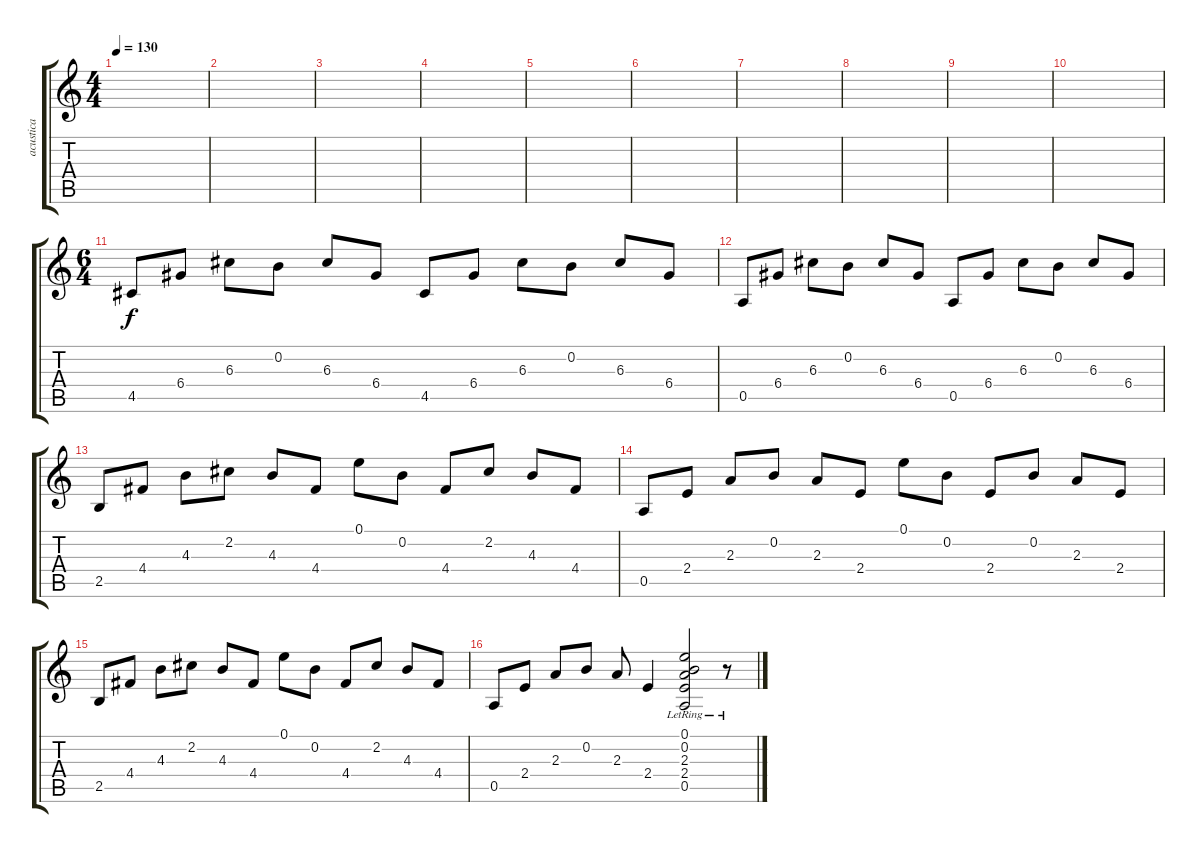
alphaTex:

\track ("acustica" "acustica") {instrument acousticguitarsteel}
\staff {score tabs}
\tuning (E4 B3 G3 D3 A2 E2) {hide}
\ts (4 4)
\tempo 130
\clef g2
\ks c
|
|
|
|
|
|
|
|
|
|
\ts (6 4)
4.5.8 6.4.8 6.3.8 0.2.8 6.3.8 6.4.8 4.5.8 6.4.8 6.3.8 0.2.8 6.3.8 6.4.8 |
0.5.8 6.4.8 6.3.8 0.2.8 6.3.8 6.4.8 0.5.8 6.4.8 6.3.8 0.2.8 6.3.8 6.4.8 |
2.5.8 4.4.8 4.3.8 2.2.8 4.3.8 4.4.8 0.1.8 0.2.8 4.4.8 2.2.8 4.3.8 4.4.8 |
0.5.8 2.4.8 2.3.8 0.2.8 2.3.8 2.4.8 0.1.8 0.2.8 2.4.8 0.2.8 2.3.8 2.4.8 |
2.5.8 4.4.8 4.3.8 2.2.8 4.3.8 4.4.8 0.1.8 0.2.8 4.4.8 2.2.8 4.3.8 4.4.8 |
0.5.8 2.4.8 2.3.8 0.2.8 2.3.8 2.4.4 (0.1 0.2 2.3 2.4{lr} 0.5).2 r.8
